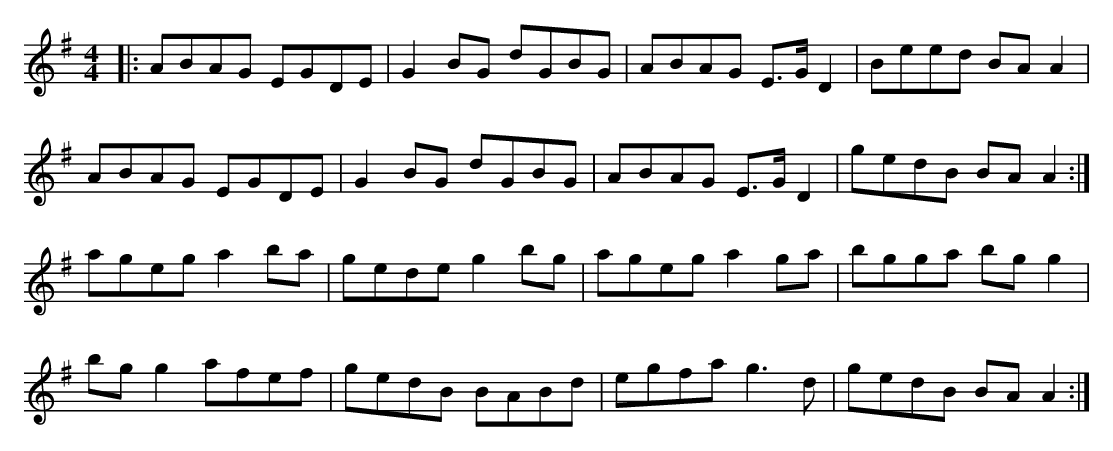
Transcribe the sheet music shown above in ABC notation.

X:1
M:4/4
K:Ador
|:ABAG EGDE|G2 BG dGBG|ABAG E>G D2|Beed BA A2|
ABAG EGDE|G2 BG dGBG|ABAG E>G D2|gedB BA A2:|
ageg a2 ba|gede g2 bg|ageg a2 ga|bgga bg g2|
bg g2 afef|gedB BABd|egfa g3 d|gedB BA A2:|
